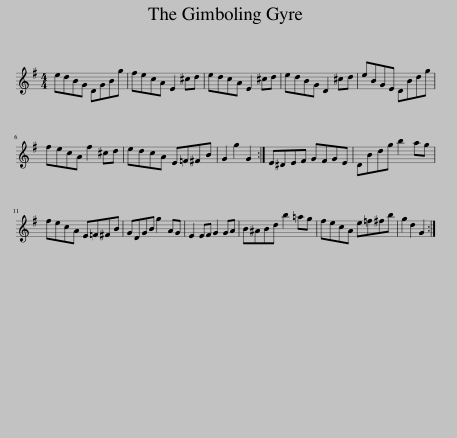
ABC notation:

X:1
L:1/8
M:4/4
I:linebreak $
K:G
V:1 treble
V:1
 edBG DGBg | fecA E2 ^cd | edcA E2 ^cd | edBG D2 ^cd | eBGE DBdg |$ %5
 fecA f2 ^cd | edcA E=F^FB | G2 g2 G2 :| E^DEF GFGE | DBdg b2 ag |$ %10
 fecA E=F^FB | GDGB g2 AG | E2 EF G2 GA | B^ABd b2 =ag | fecA e=f^fb | %15
 g2 d2 G2 :| %16
